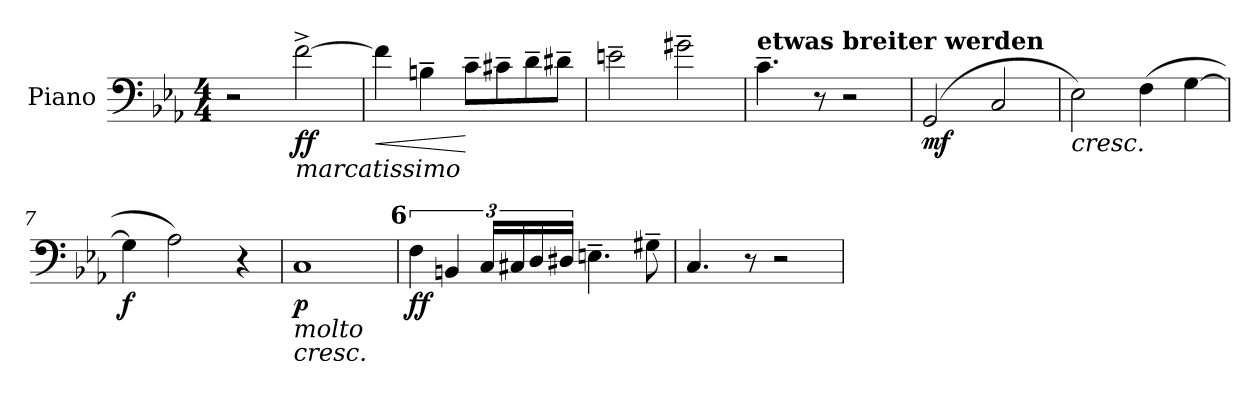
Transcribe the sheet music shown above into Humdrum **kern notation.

**kern	**dynam
*part1	*part1
*staff1	*staff1
*I"Piano	*
*I'Pno.	*
*clefF4	*
*k[b-e-a-]	*
*M4/4	*
*MM108	*
=1	=1
2r	.
!LO:TX:b:i:t=marcatissimo	!
!	!LO:DY:b
[2f^\	ff
=2	=2
!	!LO:HP:b
4f\]	<
4Bn~\	.
8c~\L	[
8c#X~\	.
8d~\	.
8d#X~\J	.
=3	=3
2en~\	.
2g#X~\	.
=4	=4
!LO:TX:a:B:t=etwas breiter werden	!
4.c~\	.
8r	.
2r	.
!!LO:LB:g=z
=5	=5
!	!LO:DY:b
(>2GG/	mf
2C/	.
=6	=6
!LO:TX:b:i:t=cresc.	!
2E-\)	.
(>4F\	.
[4G\	.
=7	=7
!	!LO:DY:b
4G\]	f
2A-\)	.
4r	.
=8	=8
!LO:TX:b:i:t=molto	!
!LO:TX:b:i:t=cresc.	!
!	!LO:DY:b
1C	p
!!LO:REH:place=s1:a:B:enc=none:fs=14:t=6
=9	=9
!	!LO:DY:b
6F\	ff
6BBn/	.
24C/LL	.
24C#X/	.
24D/	.
24D#X/JJ	.
4.En~\	.
8G#X~\	.
=10	=10
4.C/	.
8r	.
2r	.
=	=
*-	*-
